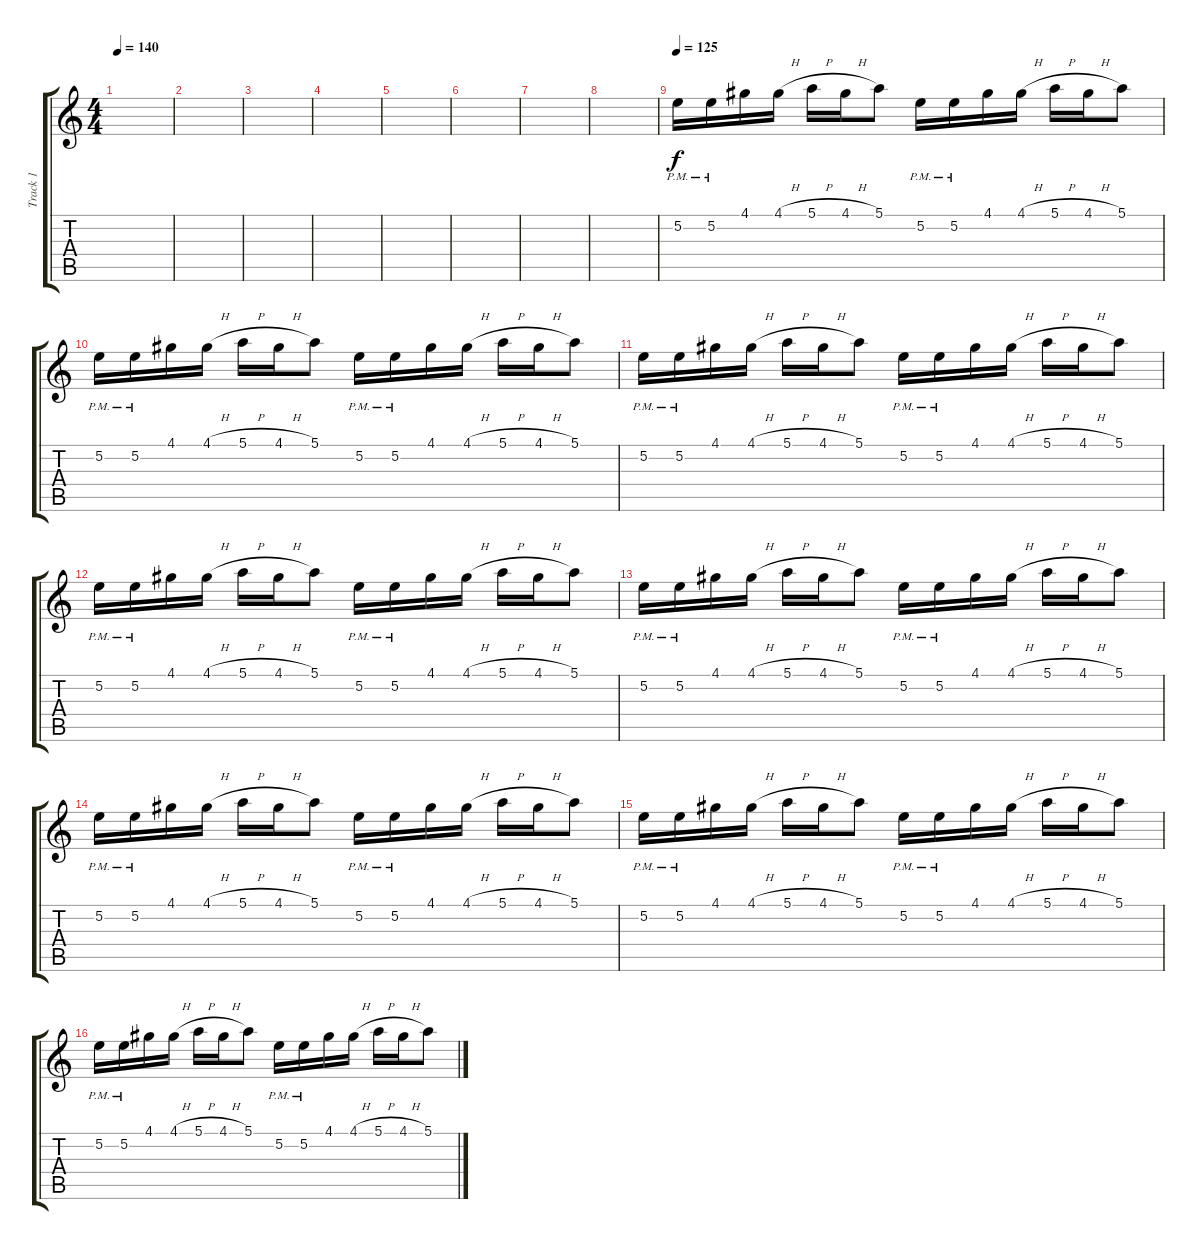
\track ("Track 1" "Track 1") {instrument electricguitarclean}
\staff {score tabs}
\tuning (E4 B3 G3 D3 A2 E2) {hide}
\ts (4 4)
\tempo 140
\clef g2
\ks c
|
|
|
|
|
|
|
|
\tempo 125
5.2{pm}.16 5.2{pm}.16 4.1.16 4.1{h}.16 5.1{h}.16 4.1{h}.16 5.1.8 5.2{pm}.16 5.2{pm}.16 4.1.16 4.1{h}.16 5.1{h}.16 4.1{h}.16 5.1.8 |
5.2{pm}.16 5.2{pm}.16 4.1.16 4.1{h}.16 5.1{h}.16 4.1{h}.16 5.1.8 5.2{pm}.16 5.2{pm}.16 4.1.16 4.1{h}.16 5.1{h}.16 4.1{h}.16 5.1.8 |
5.2{pm}.16 5.2{pm}.16 4.1.16 4.1{h}.16 5.1{h}.16 4.1{h}.16 5.1.8 5.2{pm}.16 5.2{pm}.16 4.1.16 4.1{h}.16 5.1{h}.16 4.1{h}.16 5.1.8 |
5.2{pm}.16 5.2{pm}.16 4.1.16 4.1{h}.16 5.1{h}.16 4.1{h}.16 5.1.8 5.2{pm}.16 5.2{pm}.16 4.1.16 4.1{h}.16 5.1{h}.16 4.1{h}.16 5.1.8 |
5.2{pm}.16 5.2{pm}.16 4.1.16 4.1{h}.16 5.1{h}.16 4.1{h}.16 5.1.8 5.2{pm}.16 5.2{pm}.16 4.1.16 4.1{h}.16 5.1{h}.16 4.1{h}.16 5.1.8 |
5.2{pm}.16 5.2{pm}.16 4.1.16 4.1{h}.16 5.1{h}.16 4.1{h}.16 5.1.8 5.2{pm}.16 5.2{pm}.16 4.1.16 4.1{h}.16 5.1{h}.16 4.1{h}.16 5.1.8 |
5.2{pm}.16 5.2{pm}.16 4.1.16 4.1{h}.16 5.1{h}.16 4.1{h}.16 5.1.8 5.2{pm}.16 5.2{pm}.16 4.1.16 4.1{h}.16 5.1{h}.16 4.1{h}.16 5.1.8 |
5.2{pm}.16 5.2{pm}.16 4.1.16 4.1{h}.16 5.1{h}.16 4.1{h}.16 5.1.8 5.2{pm}.16 5.2{pm}.16 4.1.16 4.1{h}.16 5.1{h}.16 4.1{h}.16 5.1.8
